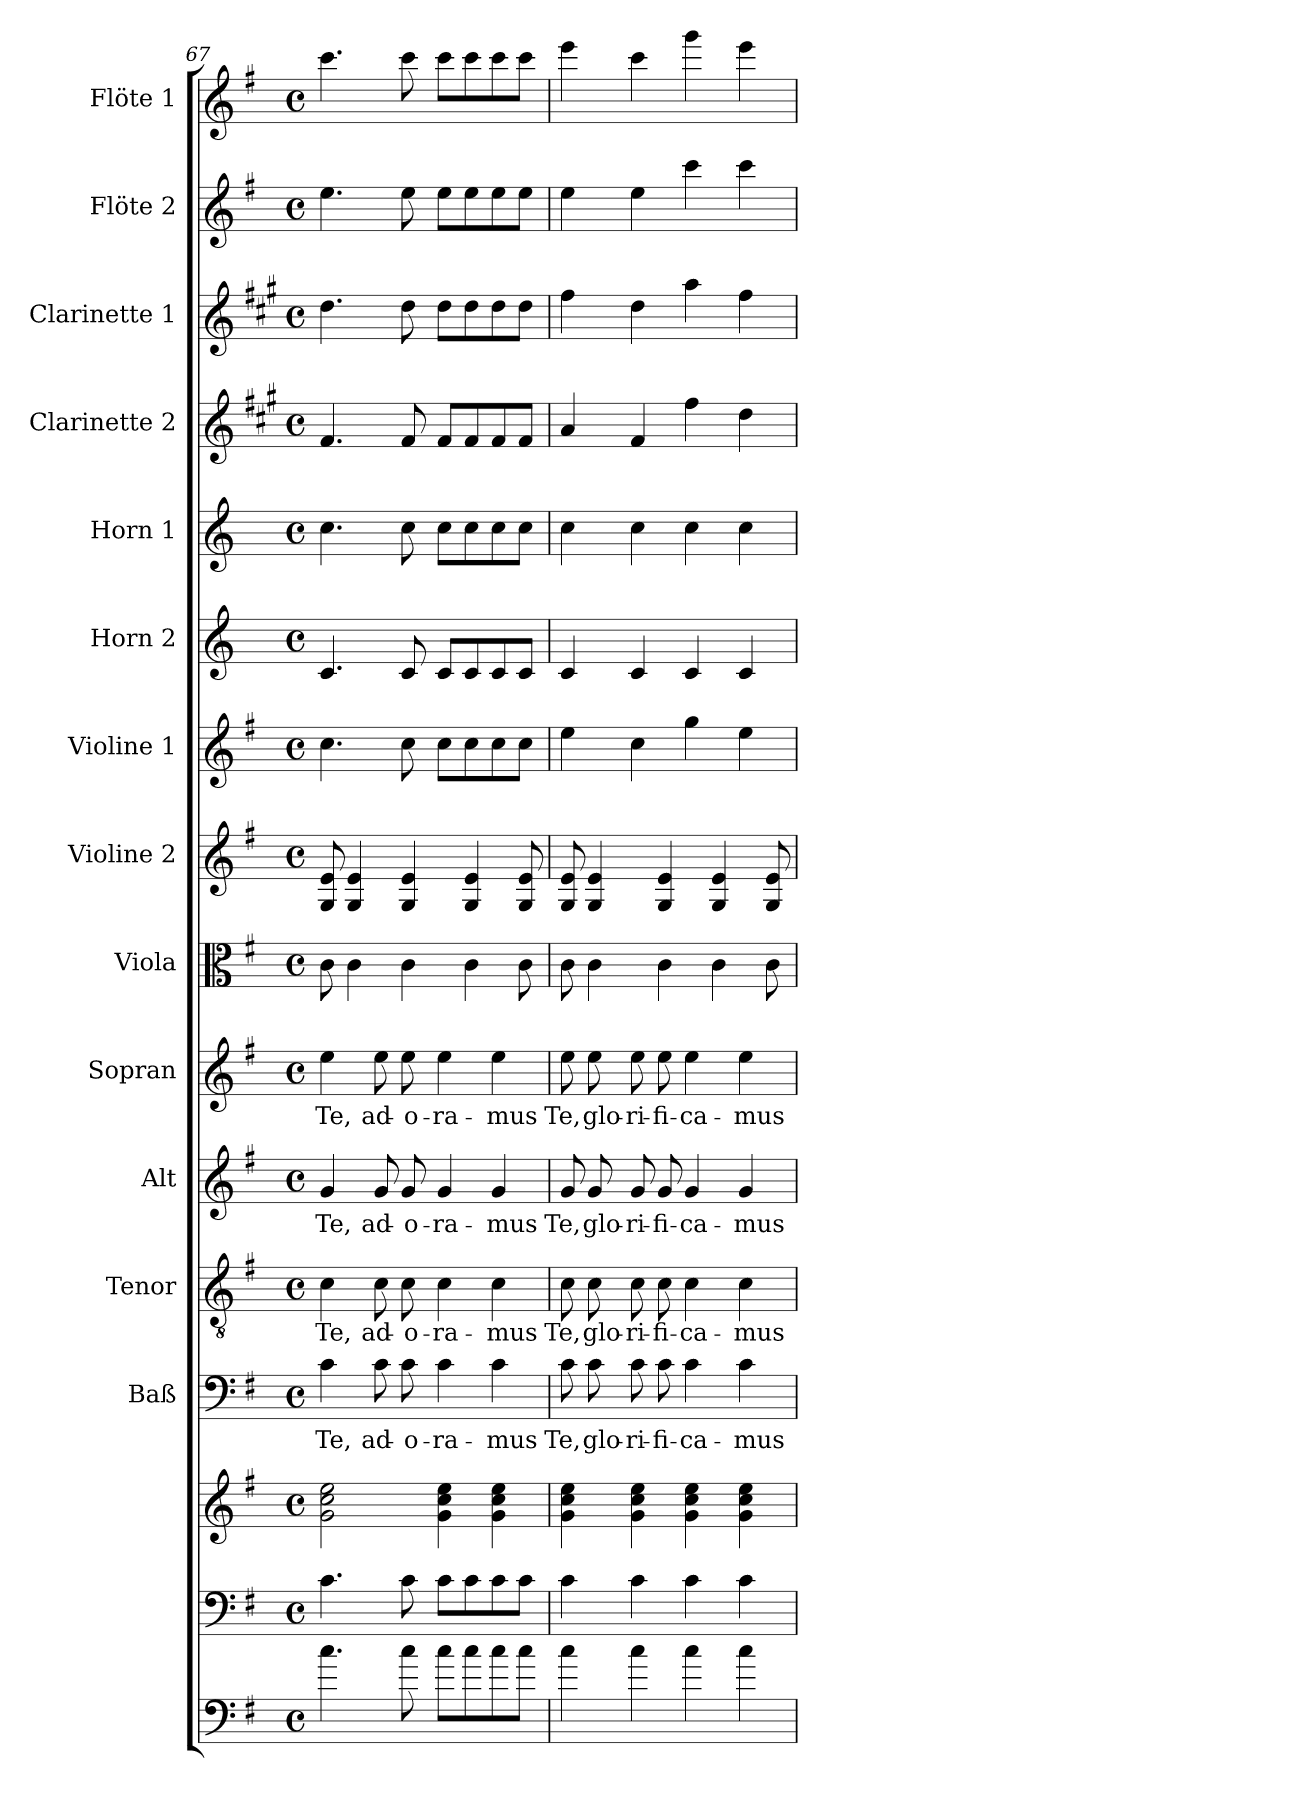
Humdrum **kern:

**kern	**kern	**kern	**kern	**text	**kern	**text	**kern	**text	**kern	**text	**kern	**kern	**kern	**kern	**kern	**kern	**kern	**kern	**kern
*part15	*part14	*part14	*part13	*part13	*part12	*part12	*part11	*part11	*part10	*part10	*part9	*part8	*part7	*part6	*part5	*part4	*part3	*part2	*part1
*staff16	*staff15	*staff14	*staff13	*staff13	*staff12	*staff12	*staff11	*staff11	*staff10	*staff10	*staff9	*staff8	*staff7	*staff6	*staff5	*staff4	*staff3	*staff2	*staff1
*	*	*	*I"Baß	*	*I"Tenor	*	*I"Alt	*	*I"Sopran	*	*I"Viola	*I"Violine 2	*I"Violine 1	*I"Horn 2	*I"Horn 1	*I"Clarinette 2	*I"Clarinette 1	*I"Flöte 2	*I"Flöte 1
*	*	*	*I'Baß	*	*I'Ten	*	*I'Alt	*	*I'Sop	*	*I'Vla.	*I'Vln. 2	*I'Vln. 1	*I'Hrn. 2	*I'Hrn. 1	*I'Cl. 2	*I'Cl. 1	*I'Fl. 2	*I'Fl. 1
!!LO:PB:g=z
*clefF4	*clefF4	*clefG2	*clefF4	*	*clefGv2	*	*clefG2	*	*clefG2	*	*clefC3	*clefG2	*clefG2	*clefG2	*clefG2	*clefG2	*clefG2	*clefG2	*clefG2
*ITrd7c12	*	*	*	*	*	*	*	*	*	*	*	*	*	*ITrd3c5	*ITrd3c5	*ITrd1c2	*ITrd1c2	*	*
*k[f#]	*k[f#]	*k[f#]	*k[f#]	*	*k[f#]	*	*k[f#]	*	*k[f#]	*	*k[f#]	*k[f#]	*k[f#]	*k[f#]	*k[f#]	*k[f#]	*k[f#]	*k[f#]	*k[f#]
*G:	*G:	*G:	*G:	*	*G:	*	*G:	*	*G:	*	*G:	*G:	*G:	*G:	*G:	*G:	*G:	*G:	*G:
*M4/4	*M4/4	*M4/4	*M4/4	*	*M4/4	*	*M4/4	*	*M4/4	*	*M4/4	*M4/4	*M4/4	*M4/4	*M4/4	*M4/4	*M4/4	*M4/4	*M4/4
*met(c)	*met(c)	*met(c)	*met(c)	*	*met(c)	*	*met(c)	*	*met(c)	*	*met(c)	*met(c)	*met(c)	*met(c)	*met(c)	*met(c)	*met(c)	*met(c)	*met(c)
=67	=67	=67	=67	=67	=67	=67	=67	=67	=67	=67	=67	=67	=67	=67	=67	=67	=67	=67	=67
!	!	!	!	!LO:LY:b	!	!LO:LY:b	!	!LO:LY:b	!	!LO:LY:b	!	!	!	!	!	!	!	!	!
4.c\	4.c\	2g\ 2cc\ 2ee\	4c\	Te,	4c\	Te,	4g/	Te,	4ee\	Te,	8c\	8G/ 8e/	4.cc\	4.G/	4.g\	4.e/	4.cc\	4.ee\	4.ccc\
.	.	.	.	.	.	.	.	.	.	.	4c\	4G/ 4e/	.	.	.	.	.	.	.
!	!	!	!	!LO:LY:b	!	!LO:LY:b	!	!LO:LY:b	!	!LO:LY:b	!	!	!	!	!	!	!	!	!
.	.	.	8c\	ad-	8c\	ad-	8g/	ad-	8ee\	ad-	.	.	.	.	.	.	.	.	.
!	!	!	!	!LO:LY:b	!	!LO:LY:b	!	!LO:LY:b	!	!LO:LY:b	!	!	!	!	!	!	!	!	!
8c\	8c\	.	8c\	-o-	8c\	-o-	8g/	-o-	8ee\	-o-	4c\	4G/ 4e/	8cc\	8G/	8g\	8e/	8cc\	8ee\	8ccc\
!	!	!	!	!LO:LY:b	!	!LO:LY:b	!	!LO:LY:b	!	!LO:LY:b	!	!	!	!	!	!	!	!	!
8c\L	8c\L	4g\ 4cc\ 4ee\	4c\	-ra-	4c\	-ra-	4g/	-ra-	4ee\	-ra-	.	.	8cc\L	8G/L	8g\L	8e/L	8cc\L	8ee\L	8ccc\L
8c\	8c\	.	.	.	.	.	.	.	.	.	4c\	4G/ 4e/	8cc\	8G/	8g\	8e/	8cc\	8ee\	8ccc\
!	!	!	!	!LO:LY:b	!	!LO:LY:b	!	!LO:LY:b	!	!LO:LY:b	!	!	!	!	!	!	!	!	!
8c\	8c\	4g\ 4cc\ 4ee\	4c\	-mus	4c\	-mus	4g/	-mus	4ee\	-mus	.	.	8cc\	8G/	8g\	8e/	8cc\	8ee\	8ccc\
8c\J	8c\J	.	.	.	.	.	.	.	.	.	8c\	8G/ 8e/	8cc\J	8G/J	8g\J	8e/J	8cc\J	8ee\J	8ccc\J
=68	=68	=68	=68	=68	=68	=68	=68	=68	=68	=68	=68	=68	=68	=68	=68	=68	=68	=68	=68
!	!	!	!	!LO:LY:b	!	!LO:LY:b	!	!LO:LY:b	!	!LO:LY:b	!	!	!	!	!	!	!	!	!
4c\	4c\	4g\ 4cc\ 4ee\	8c\	Te,	8c\	Te,	8g/	Te,	8ee\	Te,	8c\	8G/ 8e/	4ee\	4G/	4g\	4g/	4ee\	4ee\	4eee\
!	!	!	!	!LO:LY:b	!	!LO:LY:b	!	!LO:LY:b	!	!LO:LY:b	!	!	!	!	!	!	!	!	!
.	.	.	8c\	glo-	8c\	glo-	8g/	glo-	8ee\	glo-	4c\	4G/ 4e/	.	.	.	.	.	.	.
!	!	!	!	!LO:LY:b	!	!LO:LY:b	!	!LO:LY:b	!	!LO:LY:b	!	!	!	!	!	!	!	!	!
4c\	4c\	4g\ 4cc\ 4ee\	8c\	-ri-	8c\	-ri-	8g/	-ri-	8ee\	-ri-	.	.	4cc\	4G/	4g\	4e/	4cc\	4ee\	4ccc\
!	!	!	!	!LO:LY:b	!	!LO:LY:b	!	!LO:LY:b	!	!LO:LY:b	!	!	!	!	!	!	!	!	!
.	.	.	8c\	-fi-	8c\	-fi-	8g/	-fi-	8ee\	-fi-	4c\	4G/ 4e/	.	.	.	.	.	.	.
!	!	!	!	!LO:LY:b	!	!LO:LY:b	!	!LO:LY:b	!	!LO:LY:b	!	!	!	!	!	!	!	!	!
4c\	4c\	4g\ 4cc\ 4ee\	4c\	-ca-	4c\	-ca-	4g/	-ca-	4ee\	-ca-	.	.	4gg\	4G/	4g\	4ee\	4gg\	4ccc\	4ggg\
.	.	.	.	.	.	.	.	.	.	.	4c\	4G/ 4e/	.	.	.	.	.	.	.
!	!	!	!	!LO:LY:b	!	!LO:LY:b	!	!LO:LY:b	!	!LO:LY:b	!	!	!	!	!	!	!	!	!
4c\	4c\	4g\ 4cc\ 4ee\	4c\	-mus	4c\	-mus	4g/	-mus	4ee\	-mus	.	.	4ee\	4G/	4g\	4cc\	4ee\	4ccc\	4eee\
.	.	.	.	.	.	.	.	.	.	.	8c\	8G/ 8e/	.	.	.	.	.	.	.
=	=	=	=	=	=	=	=	=	=	=	=	=	=	=	=	=	=	=	=
*-	*-	*-	*-	*-	*-	*-	*-	*-	*-	*-	*-	*-	*-	*-	*-	*-	*-	*-	*-
